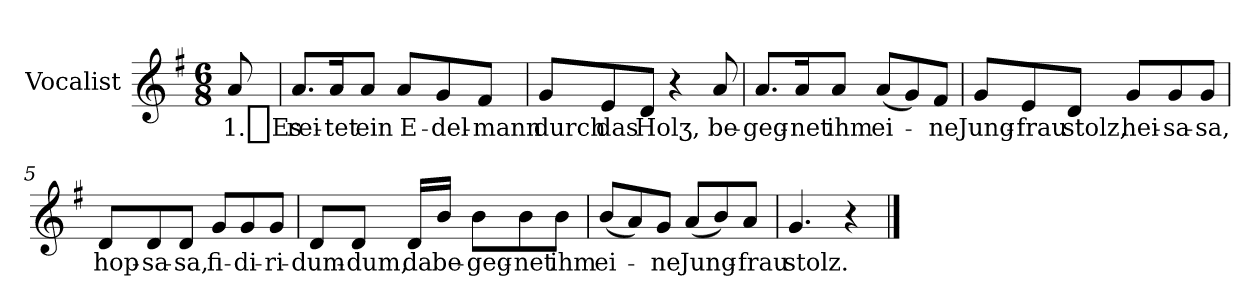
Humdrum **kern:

**kern	**text
*part1	*part1
*staff1	*staff1
*I"Vocalist	*
*k[f#]	*
*G:	*
*M6/8	*
=	=
8a	1._Es
=1	=1
8.aL	rei-
16aK	-tet
8aJ	ein
8aL	E-
8g	-del-
8f#J	-mann
=2	=2
8gL	durch
8e	das
8dJ	Holʒ,
4r	.
8a	be-
=3	=3
8.aL	-geg-
16aK	-net
8aJ	ihm
(8aL	ei-
8g)	.
8f#J	-ne
=4	=4
8gL	Jung-
8e	-frau
8dJ	stolz,
8gL	hei-
8g	-sa-
8gJ	-sa,
=5	=5
8dL	hop-
8d	-sa-
8dJ	-sa,
8gL	fi-
8g	-di-
8gJ	-ri-
=6	=6
8dL	-dum-
8dJ	-dum,
16dLL	da
16bJJ	be-
8bL	-geg-
8b	-net
8bJ	ihm
=7	=7
(8bL	ei-
8a)	.
8gJ	-ne
(8aL	Jung-
8b)	.
8aJ	-frau
=8	=8
4.g	stolz.
4r	.
==	==
*-	*-
